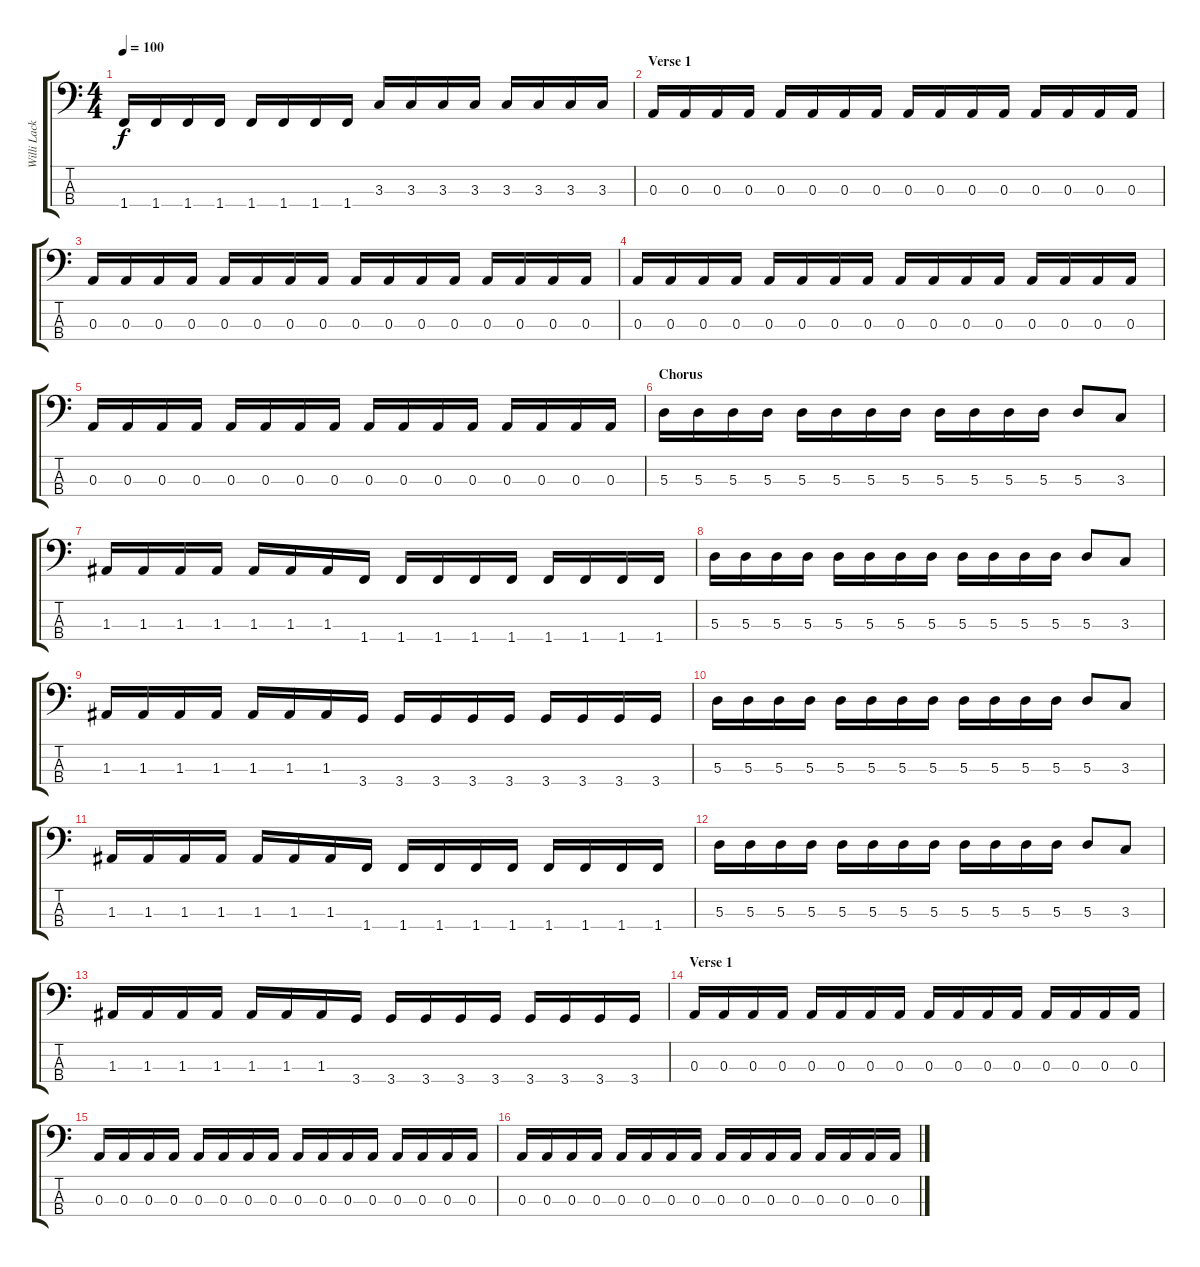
\track ("Willi Lackmann" "Willi Lack") {instrument electricbasspick}
\staff {score tabs}
\tuning (G2 D2 A1 E1) {hide}
\ts (4 4)
\tempo 100
\clef f4
\ks c
1.4.16{dy f} 1.4.16 1.4.16 1.4.16 1.4.16 1.4.16 1.4.16 1.4.16 3.3.16 3.3.16 3.3.16 3.3.16 3.3.16 3.3.16 3.3.16 3.3.16 |
\section ("" "Verse 1")
0.3.16 0.3.16 0.3.16 0.3.16 0.3.16 0.3.16 0.3.16 0.3.16 0.3.16 0.3.16 0.3.16 0.3.16 0.3.16 0.3.16 0.3.16 0.3.16 |
0.3.16 0.3.16 0.3.16 0.3.16 0.3.16 0.3.16 0.3.16 0.3.16 0.3.16 0.3.16 0.3.16 0.3.16 0.3.16 0.3.16 0.3.16 0.3.16 |
0.3.16 0.3.16 0.3.16 0.3.16 0.3.16 0.3.16 0.3.16 0.3.16 0.3.16 0.3.16 0.3.16 0.3.16 0.3.16 0.3.16 0.3.16 0.3.16 |
0.3.16 0.3.16 0.3.16 0.3.16 0.3.16 0.3.16 0.3.16 0.3.16 0.3.16 0.3.16 0.3.16 0.3.16 0.3.16 0.3.16 0.3.16 0.3.16 |
\section ("" "Chorus")
5.3.16 5.3.16 5.3.16 5.3.16 5.3.16 5.3.16 5.3.16 5.3.16 5.3.16 5.3.16 5.3.16 5.3.16 5.3.8 3.3.8 |
1.3.16 1.3.16 1.3.16 1.3.16 1.3.16 1.3.16 1.3.16 1.4.16 1.4.16 1.4.16 1.4.16 1.4.16 1.4.16 1.4.16 1.4.16 1.4.16 |
5.3.16 5.3.16 5.3.16 5.3.16 5.3.16 5.3.16 5.3.16 5.3.16 5.3.16 5.3.16 5.3.16 5.3.16 5.3.8 3.3.8 |
1.3.16 1.3.16 1.3.16 1.3.16 1.3.16 1.3.16 1.3.16 3.4.16 3.4.16 3.4.16 3.4.16 3.4.16 3.4.16 3.4.16 3.4.16 3.4.16 |
5.3.16 5.3.16 5.3.16 5.3.16 5.3.16 5.3.16 5.3.16 5.3.16 5.3.16 5.3.16 5.3.16 5.3.16 5.3.8 3.3.8 |
1.3.16 1.3.16 1.3.16 1.3.16 1.3.16 1.3.16 1.3.16 1.4.16 1.4.16 1.4.16 1.4.16 1.4.16 1.4.16 1.4.16 1.4.16 1.4.16 |
5.3.16 5.3.16 5.3.16 5.3.16 5.3.16 5.3.16 5.3.16 5.3.16 5.3.16 5.3.16 5.3.16 5.3.16 5.3.8 3.3.8 |
1.3.16 1.3.16 1.3.16 1.3.16 1.3.16 1.3.16 1.3.16 3.4.16 3.4.16 3.4.16 3.4.16 3.4.16 3.4.16 3.4.16 3.4.16 3.4.16 |
\section ("" "Verse 1")
0.3.16 0.3.16 0.3.16 0.3.16 0.3.16 0.3.16 0.3.16 0.3.16 0.3.16 0.3.16 0.3.16 0.3.16 0.3.16 0.3.16 0.3.16 0.3.16 |
0.3.16 0.3.16 0.3.16 0.3.16 0.3.16 0.3.16 0.3.16 0.3.16 0.3.16 0.3.16 0.3.16 0.3.16 0.3.16 0.3.16 0.3.16 0.3.16 |
0.3.16 0.3.16 0.3.16 0.3.16 0.3.16 0.3.16 0.3.16 0.3.16 0.3.16 0.3.16 0.3.16 0.3.16 0.3.16 0.3.16 0.3.16 0.3.16
